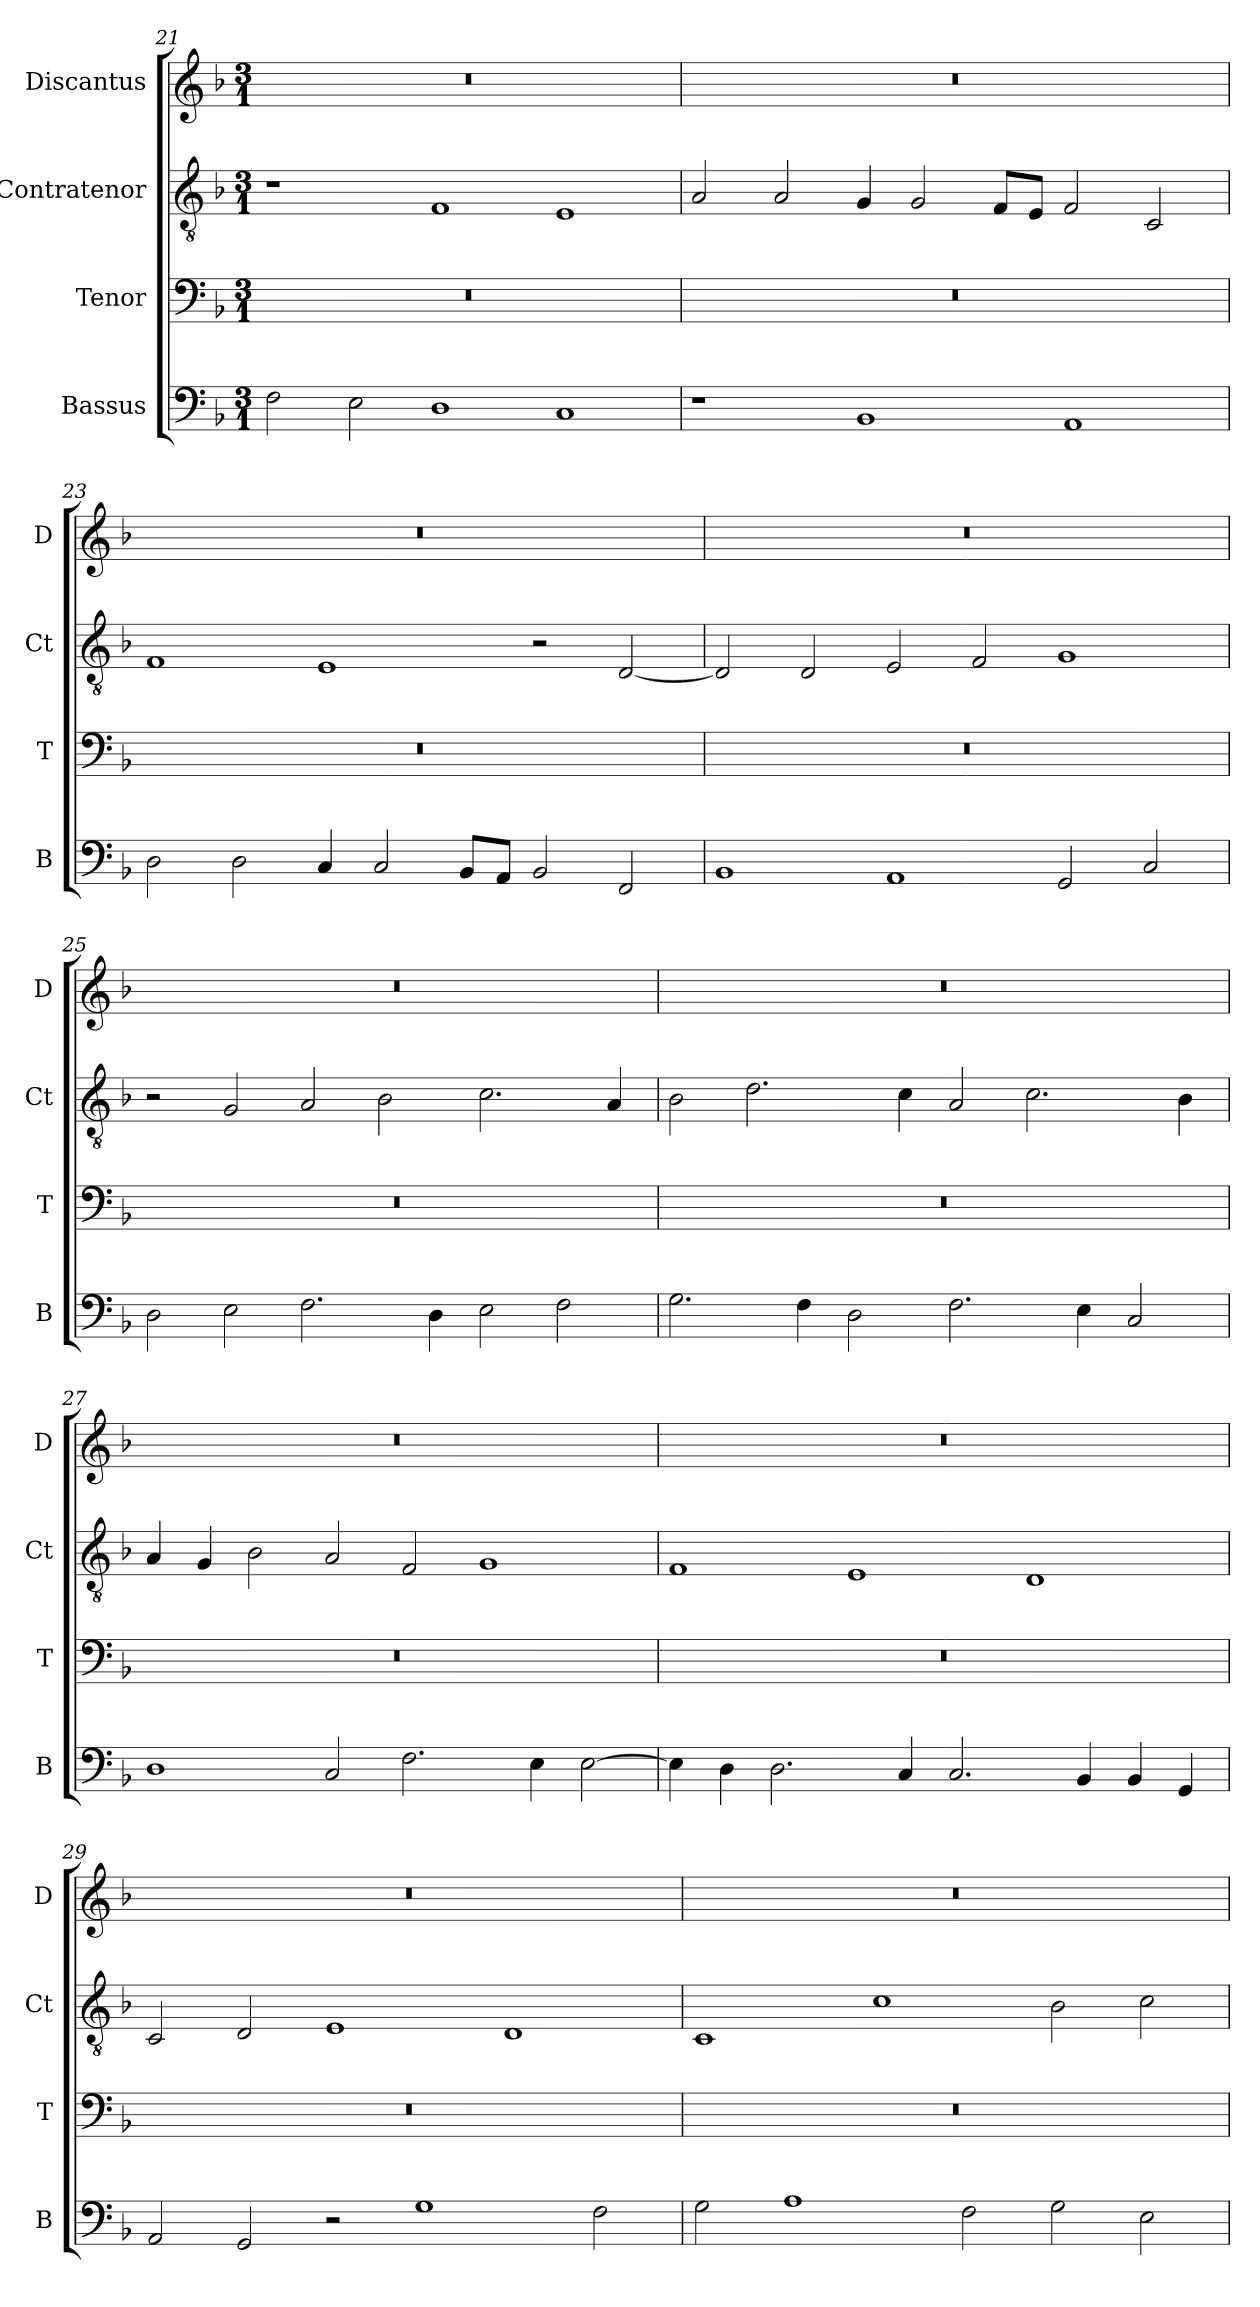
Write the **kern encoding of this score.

**kern	**kern	**kern	**kern
*part4	*part3	*part2	*part1
*staff4	*staff3	*staff2	*staff1
*I"Bassus	*I"Tenor	*I"Contratenor	*I"Discantus
*I'B	*I'T	*I'Ct	*I'D
*clefF4	*clefF4	*clefGv2	*clefG2
*k[b-]	*k[b-]	*k[b-]	*k[b-]
*M3/1	*M3/1	*M3/1	*M3/1
=21	=21	=21	=21
2F\	0.r	1r	0.r
2E\	.	.	.
1D	.	1F	.
1C	.	1E	.
=22	=22	=22	=22
1r	0.r	2A/	0.r
.	.	2A/	.
1BB-	.	4G/	.
.	.	2G/	.
.	.	8F/L	.
.	.	8E/J	.
1AA	.	2F/	.
.	.	2C/	.
=23	=23	=23	=23
2D\	0.r	1F	0.r
2D\	.	.	.
4C/	.	1E	.
2C/	.	.	.
8BB-/L	.	.	.
8AA/J	.	.	.
2BB-/	.	2r	.
2FF/	.	[2D/	.
=24	=24	=24	=24
1BB-	0.r	2D/]	0.r
.	.	2D/	.
1AA	.	2E/	.
.	.	2F/	.
2GG/	.	1G	.
2C/	.	.	.
=25	=25	=25	=25
2D\	0.r	2r	0.r
2E\	.	2G/	.
2.F\	.	2A/	.
.	.	2B-\	.
4D\	.	.	.
2E\	.	2.c\	.
2F\	.	.	.
.	.	4A/	.
=26	=26	=26	=26
2.G\	0.r	2B-\	0.r
.	.	2.d\	.
4F\	.	.	.
2D\	.	.	.
.	.	4c\	.
2.F\	.	2A/	.
.	.	2.c\	.
4E\	.	.	.
2C/	.	.	.
.	.	4B-\	.
=27	=27	=27	=27
1D	0.r	4A/	0.r
.	.	4G/	.
.	.	2B-\	.
2C/	.	2A/	.
2.F\	.	2F/	.
.	.	1G	.
4E\	.	.	.
[2E\	.	.	.
=28	=28	=28	=28
4E\]	0.r	1F	0.r
4D\	.	.	.
2.D\	.	.	.
.	.	1E	.
4C/	.	.	.
2.C/	.	.	.
.	.	1D	.
4BB-/	.	.	.
4BB-/	.	.	.
4GG/	.	.	.
=29	=29	=29	=29
2AA/	0.r	2C/	0.r
2GG/	.	2D/	.
2r	.	1E	.
1G	.	.	.
.	.	1D	.
2F\	.	.	.
=30	=30	=30	=30
2G\	0.r	1C	0.r
1A	.	.	.
.	.	1c	.
2F\	.	.	.
2G\	.	2B-\	.
2E\	.	2c\	.
=	=	=	=
*-	*-	*-	*-
